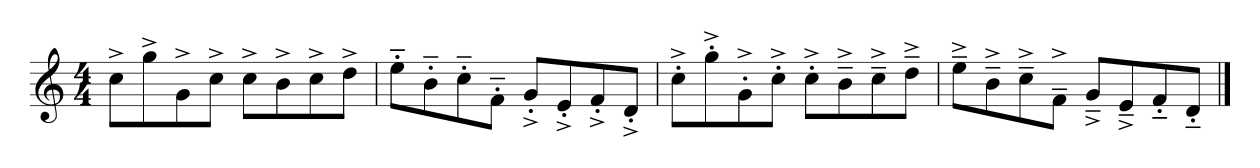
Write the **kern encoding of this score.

**kern
*part1
*staff1
*clefG2
*k[]
*C:
*M4/4
=1
8cc^L
8gg^
8g^
8cc^J
8cc^L
8b^
8cc^
8dd^J
=2
8ee'~L
8b'~
8cc'~
8f'~J
8g'^L
8e'^
8f'^
8d'^J
=3
8cc'^L
8gg'^
8g'^
8cc'^J
8cc'^L
8b^~
8cc^~
8dd^~J
=4
8ee^~L
8b^~
8cc^~
8f^~J
8g^~L
8e^~
8f'~
8d'~J
==
*-
